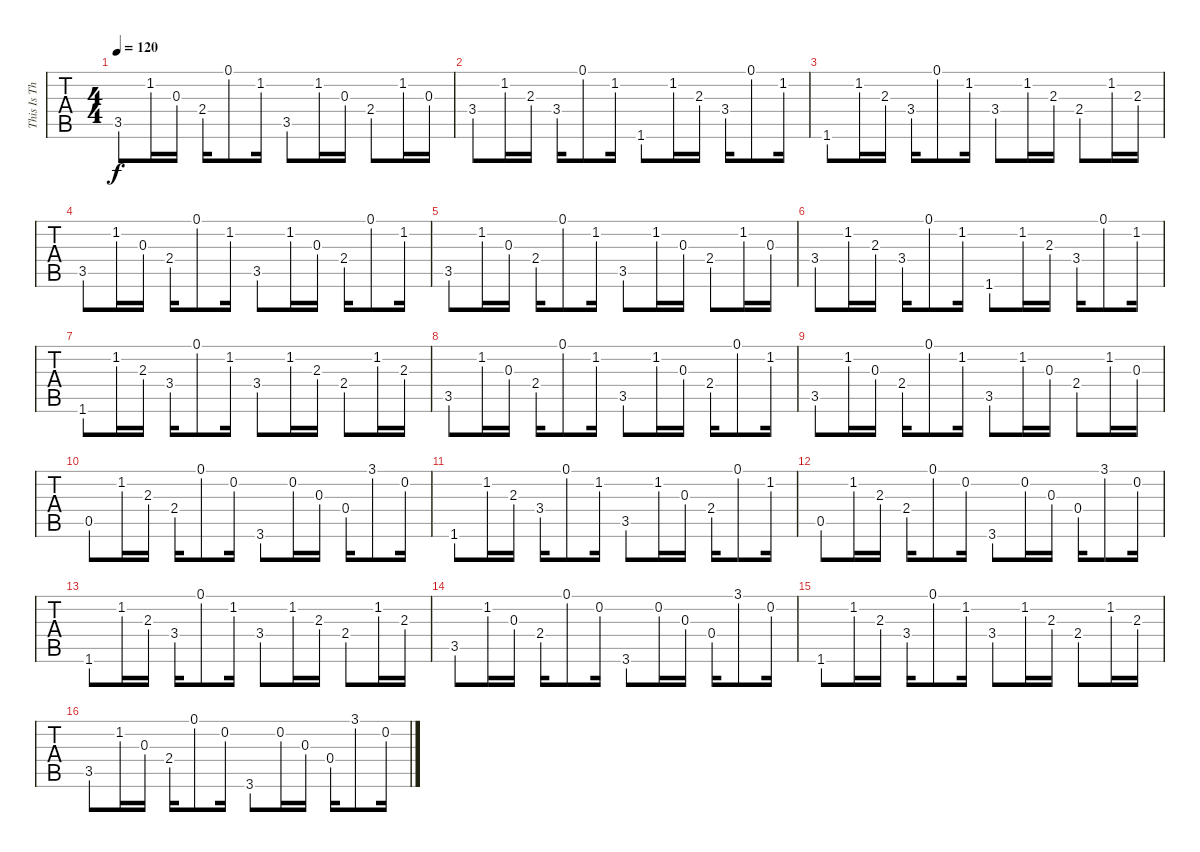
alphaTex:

\track ("This Is That New Song" "This Is Th") {instrument acousticguitarnylon}
\staff {tabs}
\tuning (E4 B3 G3 D3 A2 E2) {hide}
\ts (4 4)
\tempo 120
\clef g2
\ks c
3.5.8{dy f} 1.2.16 0.3.16 2.4.16 0.1.8 1.2.16 3.5.8 1.2.16 0.3.16 2.4.8 1.2.16 0.3.16 |
3.4.8 1.2.16 2.3.16 3.4.16 0.1.8 1.2.16 1.6.8 1.2.16 2.3.16 3.4.16 0.1.8 1.2.16 |
1.6.8 1.2.16 2.3.16 3.4.16 0.1.8 1.2.16 3.4.8 1.2.16 2.3.16 2.4.8 1.2.16 2.3.16 |
3.5.8 1.2.16 0.3.16 2.4.16 0.1.8 1.2.16 3.5.8 1.2.16 0.3.16 2.4.16 0.1.8 1.2.16 |
3.5.8 1.2.16 0.3.16 2.4.16 0.1.8 1.2.16 3.5.8 1.2.16 0.3.16 2.4.8 1.2.16 0.3.16 |
3.4.8 1.2.16 2.3.16 3.4.16 0.1.8 1.2.16 1.6.8 1.2.16 2.3.16 3.4.16 0.1.8 1.2.16 |
1.6.8 1.2.16 2.3.16 3.4.16 0.1.8 1.2.16 3.4.8 1.2.16 2.3.16 2.4.8 1.2.16 2.3.16 |
3.5.8 1.2.16 0.3.16 2.4.16 0.1.8 1.2.16 3.5.8 1.2.16 0.3.16 2.4.16 0.1.8 1.2.16 |
3.5.8 1.2.16 0.3.16 2.4.16 0.1.8 1.2.16 3.5.8 1.2.16 0.3.16 2.4.8 1.2.16 0.3.16 |
0.5.8 1.2.16 2.3.16 2.4.16 0.1.8 0.2.16 3.6.8 0.2.16 0.3.16 0.4.16 3.1.8 0.2.16 |
1.6.8 1.2.16 2.3.16 3.4.16 0.1.8 1.2.16 3.5.8 1.2.16 0.3.16 2.4.16 0.1.8 1.2.16 |
0.5.8 1.2.16 2.3.16 2.4.16 0.1.8 0.2.16 3.6.8 0.2.16 0.3.16 0.4.16 3.1.8 0.2.16 |
1.6.8 1.2.16 2.3.16 3.4.16 0.1.8 1.2.16 3.4.8 1.2.16 2.3.16 2.4.8 1.2.16 2.3.16 |
3.5.8 1.2.16 0.3.16 2.4.16 0.1.8 0.2.16 3.6.8 0.2.16 0.3.16 0.4.16 3.1.8 0.2.16 |
1.6.8 1.2.16 2.3.16 3.4.16 0.1.8 1.2.16 3.4.8 1.2.16 2.3.16 2.4.8 1.2.16 2.3.16 |
3.5.8 1.2.16 0.3.16 2.4.16 0.1.8 0.2.16 3.6.8 0.2.16 0.3.16 0.4.16 3.1.8 0.2.16
